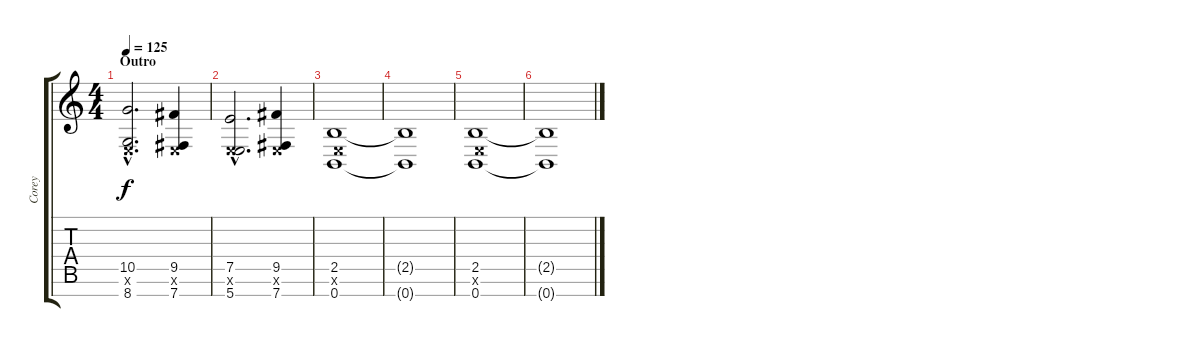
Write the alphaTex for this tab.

\track ("Corey" "Corey") {instrument distortionguitar}
\staff {score tabs}
\tuning (E4 B3 G3 D3 A2 E2 B1) {hide}
\ts (4 4)
\section ("" "Outro")
\tempo 125
\clef g2
\ks c
(10.5{hac} 0.6{hac x} 8.7{hac}).2{d dy f} (9.5 0.6{x} 7.7).4 |
(7.5{hac} 0.6{hac x} 5.7{hac}).2{d} (9.5 0.6{x} 7.7).4 |
(2.5 0.6{x} 0.7).1 |
(2.5{t} 0.7{t}).1 |
(2.5 0.6{x} 0.7).1 |
(2.5{t} 0.7{t}).1
